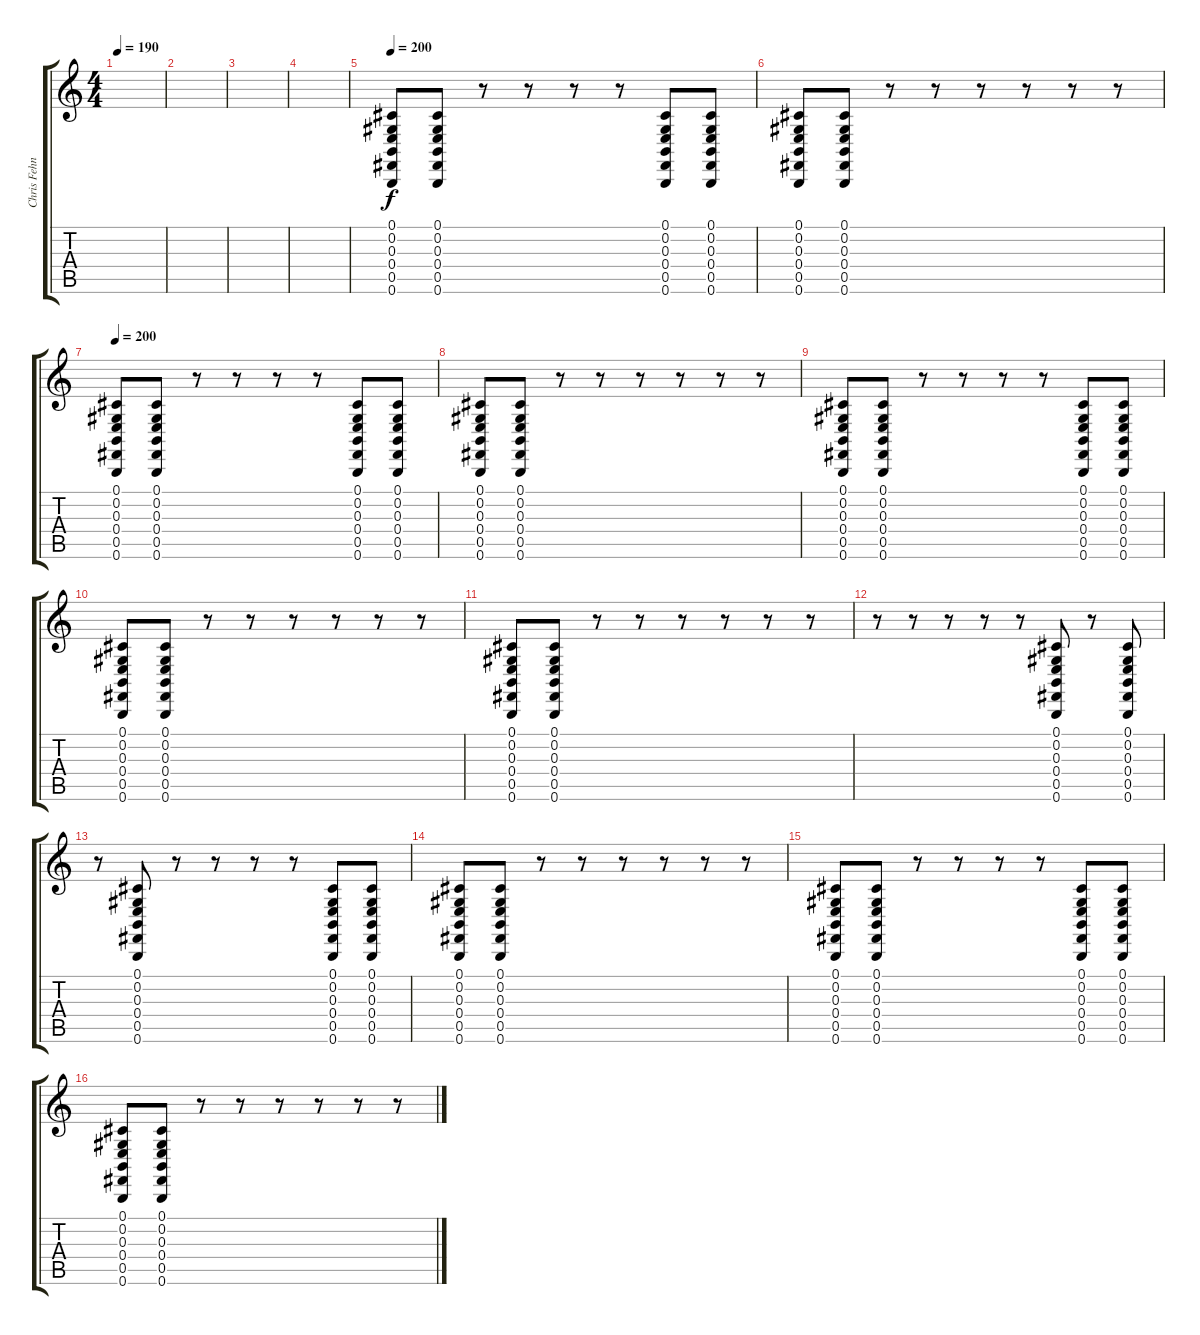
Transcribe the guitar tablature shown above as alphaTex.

\track ("Chris Fehn" "Chris Fehn") {instrument melodictom}
\staff {score tabs}
\tuning (Db4 Ab3 E3 B2 Gb2 B1) {hide}
\ts (4 4)
\tempo 190
\clef g2
\ks c
|
|
|
|
\tempo 180
\tempo 200
(0.1 0.2 0.3 0.4 0.5 0.6).8 (0.1 0.2 0.3 0.4 0.5 0.6).8 r.8 r.8 r.8 r.8 (0.1 0.2 0.3 0.4 0.5 0.6).8 (0.1 0.2 0.3 0.4 0.5 0.6).8 |
(0.1 0.2 0.3 0.4 0.5 0.6).8 (0.1 0.2 0.3 0.4 0.5 0.6).8 r.8 r.8 r.8 r.8 r.8 r.8 |
\tempo 200
(0.1 0.2 0.3 0.4 0.5 0.6).8 (0.1 0.2 0.3 0.4 0.5 0.6).8 r.8 r.8 r.8 r.8 (0.1 0.2 0.3 0.4 0.5 0.6).8 (0.1 0.2 0.3 0.4 0.5 0.6).8 |
(0.1 0.2 0.3 0.4 0.5 0.6).8 (0.1 0.2 0.3 0.4 0.5 0.6).8 r.8 r.8 r.8 r.8 r.8 r.8 |
(0.1 0.2 0.3 0.4 0.5 0.6).8 (0.1 0.2 0.3 0.4 0.5 0.6).8 r.8 r.8 r.8 r.8 (0.1 0.2 0.3 0.4 0.5 0.6).8 (0.1 0.2 0.3 0.4 0.5 0.6).8 |
(0.1 0.2 0.3 0.4 0.5 0.6).8 (0.1 0.2 0.3 0.4 0.5 0.6).8 r.8 r.8 r.8 r.8 r.8 r.8 |
(0.1 0.2 0.3 0.4 0.5 0.6).8 (0.1 0.2 0.3 0.4 0.5 0.6).8 r.8 r.8 r.8 r.8 r.8 r.8 |
r.8 r.8 r.8 r.8 r.8 (0.1 0.2 0.3 0.4 0.5 0.6).8 r.8 (0.1 0.2 0.3 0.4 0.5 0.6).8 |
r.8 (0.1 0.2 0.3 0.4 0.5 0.6).8 r.8 r.8 r.8 r.8 (0.1 0.2 0.3 0.4 0.5 0.6).8 (0.1 0.2 0.3 0.4 0.5 0.6).8 |
(0.1 0.2 0.3 0.4 0.5 0.6).8 (0.1 0.2 0.3 0.4 0.5 0.6).8 r.8 r.8 r.8 r.8 r.8 r.8 |
(0.1 0.2 0.3 0.4 0.5 0.6).8 (0.1 0.2 0.3 0.4 0.5 0.6).8 r.8 r.8 r.8 r.8 (0.1 0.2 0.3 0.4 0.5 0.6).8 (0.1 0.2 0.3 0.4 0.5 0.6).8 |
(0.1 0.2 0.3 0.4 0.5 0.6).8 (0.1 0.2 0.3 0.4 0.5 0.6).8 r.8 r.8 r.8 r.8 r.8 r.8
